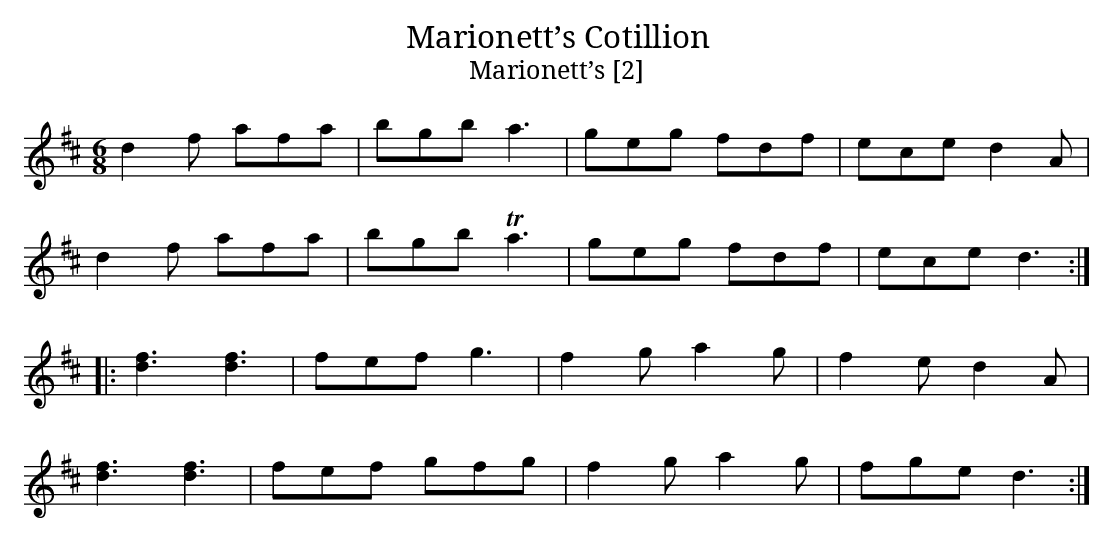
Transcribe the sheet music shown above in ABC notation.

X:1
T:Marionett’s Cotillion
T:Marionett’s [2]
M:6/8
L:1/8
K:D
d2f afa|bgb a3|geg fdf|ece d2A|
d2f afa |bgb Ta3|geg fdf|ece d3:|
|:[d3f3][d3f3]|fef g3|f2g a2g|f2e d2A|
[d3f3][d3f3]|fef gfg|f2g a2g|fge d3:|]
